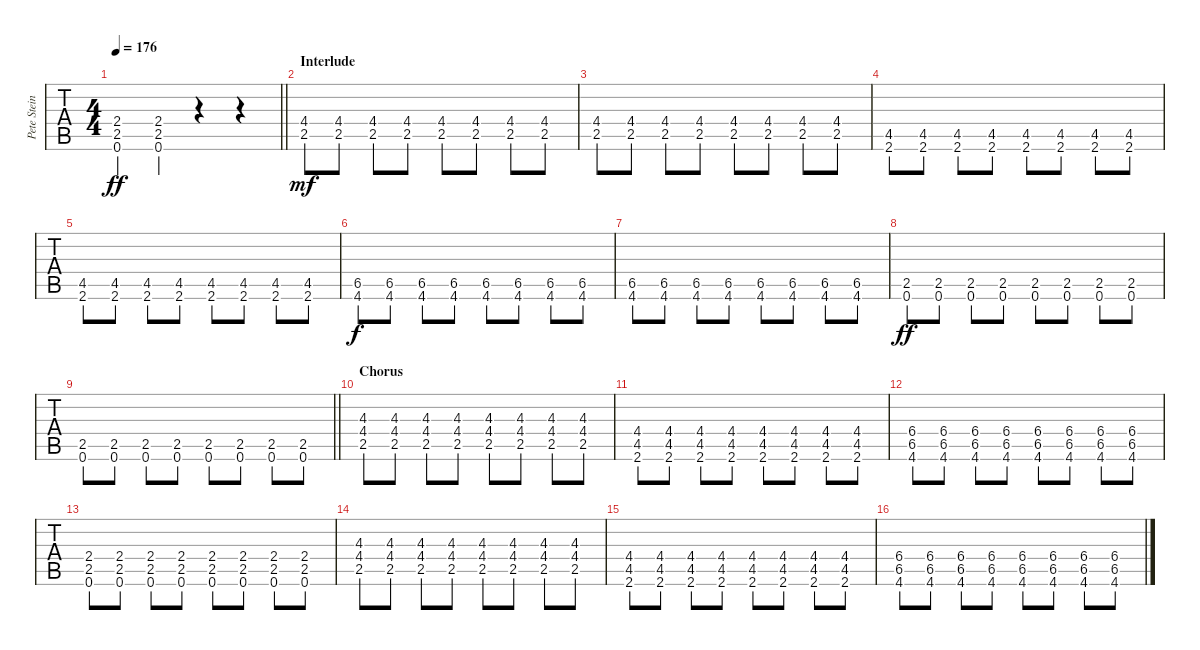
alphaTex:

\track ("Pete Steinkopf - Guitar One" "Pete Stein") {instrument distortionguitar}
\staff {tabs}
\tuning (E4 B3 G3 D3 A2 E2) {hide}
\ts (4 4)
\tempo 176
\clef g2
\barLineRight lightlight
\ks b
(2.4{st} 2.5{st} 0.6{st}).4{dy ff} (2.4{st} 2.5{st} 0.6{st}).4 r.4 r.4 |
\section ("" "Interlude")
(4.4 2.5).8{dy mf} (4.4 2.5).8 (4.4 2.5).8 (4.4 2.5).8 (4.4 2.5).8 (4.4 2.5).8 (4.4 2.5).8 (4.4 2.5).8 |
(4.4 2.5).8 (4.4 2.5).8 (4.4 2.5).8 (4.4 2.5).8 (4.4 2.5).8 (4.4 2.5).8 (4.4 2.5).8 (4.4 2.5).8 |
(4.5 2.6).8 (4.5 2.6).8 (4.5 2.6).8 (4.5 2.6).8 (4.5 2.6).8 (4.5 2.6).8 (4.5 2.6).8 (4.5 2.6).8 |
(4.5 2.6).8 (4.5 2.6).8 (4.5 2.6).8 (4.5 2.6).8 (4.5 2.6).8 (4.5 2.6).8 (4.5 2.6).8 (4.5 2.6).8 |
(6.5 4.6).8{dy f} (6.5 4.6).8 (6.5 4.6).8 (6.5 4.6).8 (6.5 4.6).8 (6.5 4.6).8 (6.5 4.6).8 (6.5 4.6).8 |
(6.5 4.6).8 (6.5 4.6).8 (6.5 4.6).8 (6.5 4.6).8 (6.5 4.6).8 (6.5 4.6).8 (6.5 4.6).8 (6.5 4.6).8 |
(2.5 0.6).8{dy ff} (2.5 0.6).8 (2.5 0.6).8 (2.5 0.6).8 (2.5 0.6).8 (2.5 0.6).8 (2.5 0.6).8 (2.5 0.6).8 |
\barLineRight lightlight
(2.5 0.6).8 (2.5 0.6).8 (2.5 0.6).8 (2.5 0.6).8 (2.5 0.6).8 (2.5 0.6).8 (2.5 0.6).8 (2.5 0.6).8 |
\section ("" "Chorus")
(4.3 4.4 2.5).8 (4.3 4.4 2.5).8 (4.3 4.4 2.5).8 (4.3 4.4 2.5).8 (4.3 4.4 2.5).8 (4.3 4.4 2.5).8 (4.3 4.4 2.5).8 (4.3 4.4 2.5).8 |
(4.4 4.5 2.6).8 (4.4 4.5 2.6).8 (4.4 4.5 2.6).8 (4.4 4.5 2.6).8 (4.4 4.5 2.6).8 (4.4 4.5 2.6).8 (4.4 4.5 2.6).8 (4.4 4.5 2.6).8 |
(6.4 6.5 4.6).8 (6.4 6.5 4.6).8 (6.4 6.5 4.6).8 (6.4 6.5 4.6).8 (6.4 6.5 4.6).8 (6.4 6.5 4.6).8 (6.4 6.5 4.6).8 (6.4 6.5 4.6).8 |
(2.4 2.5 0.6).8 (2.4 2.5 0.6).8 (2.4 2.5 0.6).8 (2.4 2.5 0.6).8 (2.4 2.5 0.6).8 (2.4 2.5 0.6).8 (2.4 2.5 0.6).8 (2.4 2.5 0.6).8 |
(4.3 4.4 2.5).8 (4.3 4.4 2.5).8 (4.3 4.4 2.5).8 (4.3 4.4 2.5).8 (4.3 4.4 2.5).8 (4.3 4.4 2.5).8 (4.3 4.4 2.5).8 (4.3 4.4 2.5).8 |
(4.4 4.5 2.6).8 (4.4 4.5 2.6).8 (4.4 4.5 2.6).8 (4.4 4.5 2.6).8 (4.4 4.5 2.6).8 (4.4 4.5 2.6).8 (4.4 4.5 2.6).8 (4.4 4.5 2.6).8 |
(6.4 6.5 4.6).8 (6.4 6.5 4.6).8 (6.4 6.5 4.6).8 (6.4 6.5 4.6).8 (6.4 6.5 4.6).8 (6.4 6.5 4.6).8 (6.4 6.5 4.6).8 (6.4 6.5 4.6).8
